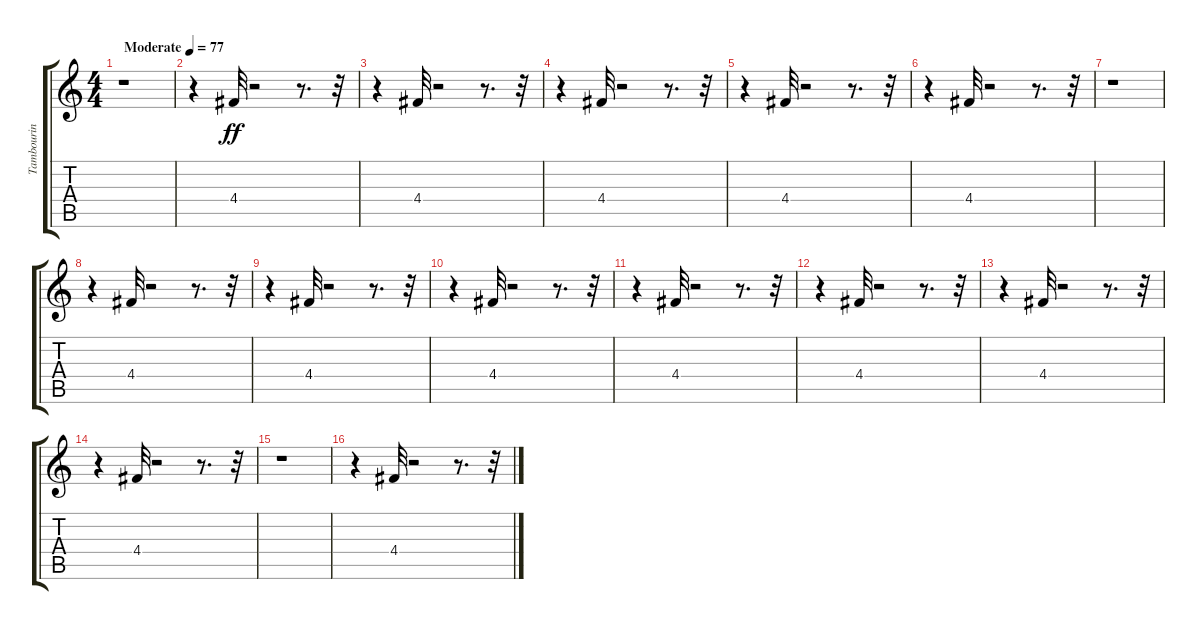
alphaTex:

\track ("Tambourin" "Tambourin") {instrument acousticguitarsteel}
\staff {score tabs}
\tuning (E4 B3 G3 D3 A2 E2) {hide}
\ts (4 4)
\tempo (77 "Moderate")
\clef g2
\ks c
r.1{dy ff instrument acousticguitarsteel} |
r.4 4.4.32 r.2 r.8{d} r.32 |
r.4 4.4.32 r.2 r.8{d} r.32 |
r.4 4.4.32 r.2 r.8{d} r.32 |
r.4 4.4.32 r.2 r.8{d} r.32 |
r.4 4.4.32 r.2 r.8{d} r.32 |
r.1 |
r.4 4.4.32 r.2 r.8{d} r.32 |
r.4 4.4.32 r.2 r.8{d} r.32 |
r.4 4.4.32 r.2 r.8{d} r.32 |
r.4 4.4.32 r.2 r.8{d} r.32 |
r.4 4.4.32 r.2 r.8{d} r.32 |
r.4 4.4.32 r.2 r.8{d} r.32 |
r.4 4.4.32 r.2 r.8{d} r.32 |
r.1 |
r.4 4.4.32 r.2 r.8{d} r.32
